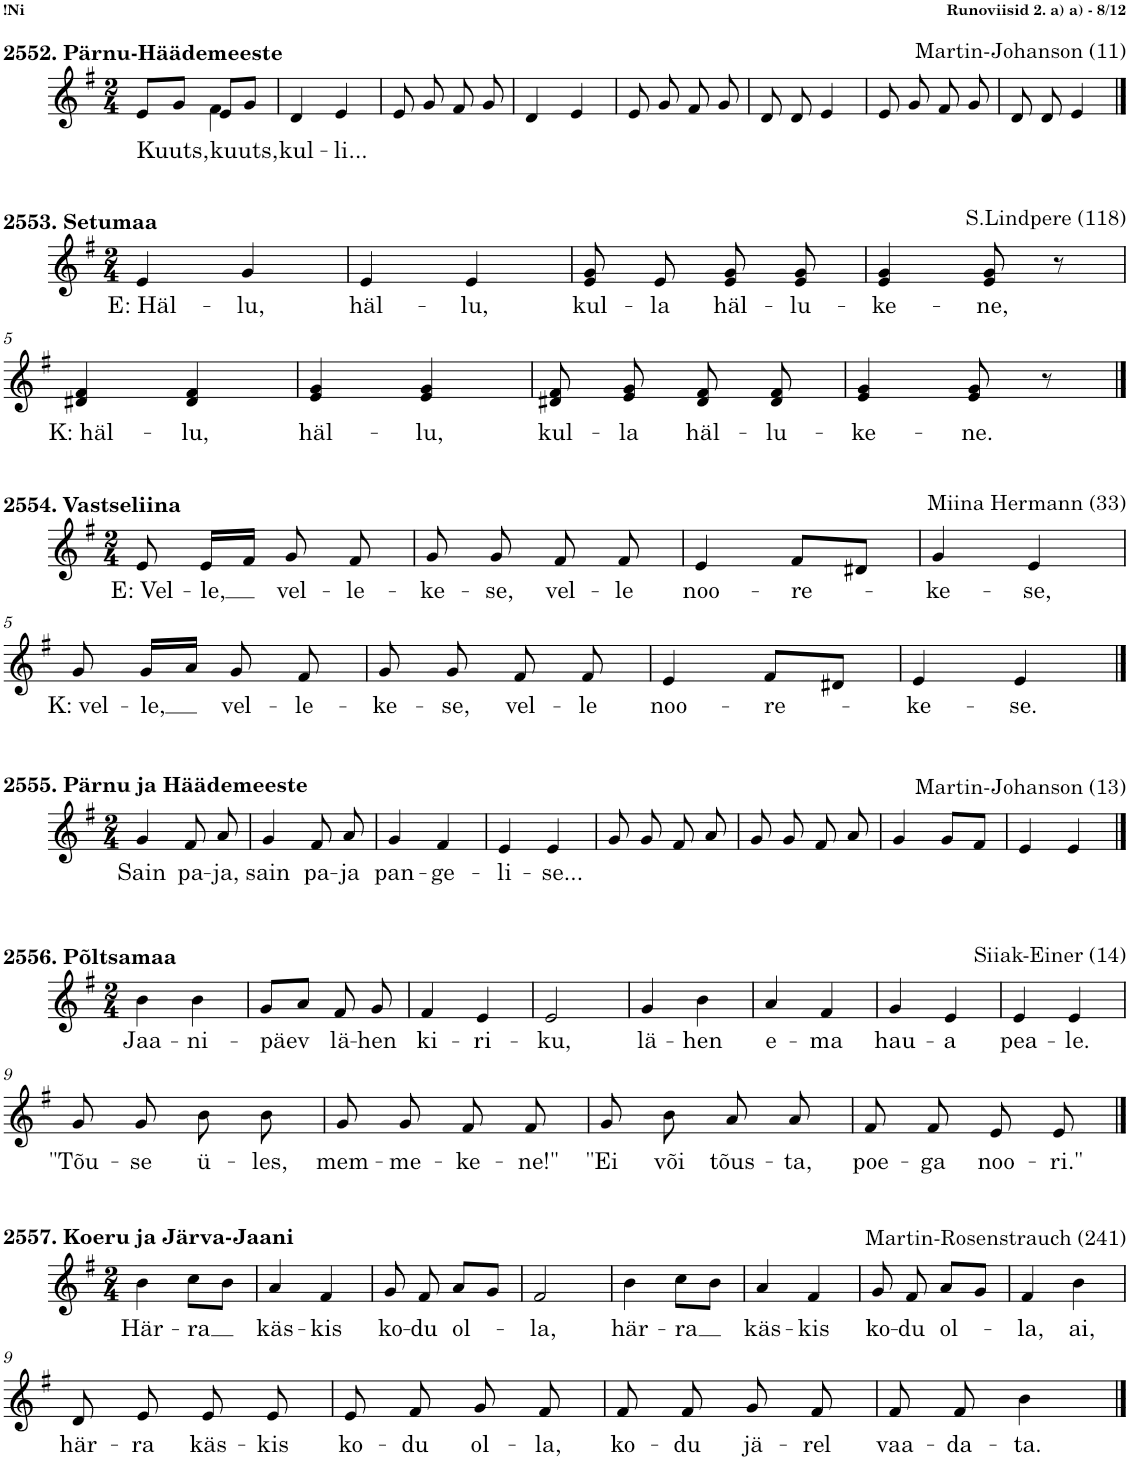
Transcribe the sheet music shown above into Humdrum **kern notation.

**kern	**text
*part1	*part1
*staff1	*staff1
*I"Piano	*
*I'Pno.	*
!!LO:PB:g=z
*clefG2	*
*k[f#]	*
*M2/4	*
=1	=1
!	!LO:LY:b
*^	*
8e/L	4ryy	Kuuts,
8g/J	.	.
!	!	!LO:LY:b
8e/L	4f#\	kuuts,
8g/J	.	.
*v	*v	*
=2	=2
!	!LO:LY:b
4d/	kul-
!	!LO:LY:b
4e/	-li...
=3	=3
8e/	.
8g/	.
8f#/	.
8g/	.
=4	=4
4d/	.
4e/	.
=5	=5
8e/	.
8g/	.
8f#/	.
8g/	.
=6	=6
8d/	.
8d/	.
4e/	.
=7	=7
8e/	.
8g/	.
8f#/	.
8g/	.
=8	=8
8d/	.
8d/	.
4e/	.
!!LO:LB:g=z
==1	==1
*k[f#]	*
*M2/4	*
!	!LO:LY:b
4e/	E: Häl-
!	!LO:LY:b
4g/	-lu,
=2	=2
!	!LO:LY:b
4e/	häl-
!	!LO:LY:b
4e/	-lu,
=3	=3
!	!LO:LY:b
8e/ 8g/	kul-
!	!LO:LY:b
8e/	-la
!	!LO:LY:b
8e/ 8g/	häl-
!	!LO:LY:b
8e/ 8g/	-lu-
=4	=4
!	!LO:LY:b
4e/ 4g/	-ke-
!	!LO:LY:b
8e/ 8g/	-ne,
8r	.
!!LO:LB:g=z
=5	=5
!	!LO:LY:b
4d#X/ 4f#/	K: häl-
!	!LO:LY:b
4d#/ 4f#/	-lu,
=6	=6
!	!LO:LY:b
4e/ 4g/	häl-
!	!LO:LY:b
4e/ 4g/	-lu,
=7	=7
!	!LO:LY:b
8d#X/ 8f#/	kul-
!	!LO:LY:b
8e/ 8g/	-la
!	!LO:LY:b
8d#/ 8f#/	häl-
!	!LO:LY:b
8d#/ 8f#/	-lu-
=8	=8
!	!LO:LY:b
4e/ 4g/	-ke-
!	!LO:LY:b
8e/ 8g/	-ne.
8r	.
!!LO:LB:g=z
==1	==1
*k[f#]	*
*M2/4	*
!	!LO:LY:b
8e/	E: Vel-
!	!LO:LY:b
16e/LL	-le,
16f#/JJ	.
!	!LO:LY:b
8g/	vel-
!	!LO:LY:b
8f#/	-le-
=2	=2
!	!LO:LY:b
8g/	-ke-
!	!LO:LY:b
8g/	-se,
!	!LO:LY:b
8f#/	vel-
!	!LO:LY:b
8f#/	-le
=3	=3
!	!LO:LY:b
4e/	noo-
!	!LO:LY:b
8f#/L	-re-
8d#X/J	.
=4	=4
!	!LO:LY:b
4g/	-ke-
!	!LO:LY:b
4e/	-se,
!!LO:LB:g=z
=5	=5
!	!LO:LY:b
8g/	K: vel-
!	!LO:LY:b
16g/LL	-le,
16a/JJ	.
!	!LO:LY:b
8g/	vel-
!	!LO:LY:b
8f#/	-le-
=6	=6
!	!LO:LY:b
8g/	-ke-
!	!LO:LY:b
8g/	-se,
!	!LO:LY:b
8f#/	vel-
!	!LO:LY:b
8f#/	-le
=7	=7
!	!LO:LY:b
4e/	noo-
!	!LO:LY:b
8f#/L	-re-
8d#X/J	.
=8	=8
!	!LO:LY:b
4e/	-ke-
!	!LO:LY:b
4e/	-se.
!!LO:LB:g=z
==1	==1
*k[f#]	*
*M2/4	*
!	!LO:LY:b
4g/	Sain
!	!LO:LY:b
8f#/	pa-
!	!LO:LY:b
8a/	-ja,
=2	=2
!	!LO:LY:b
4g/	sain
!	!LO:LY:b
8f#/	pa-
!	!LO:LY:b
8a/	-ja
=3	=3
!	!LO:LY:b
4g/	pan-
!	!LO:LY:b
4f#/	-ge-
=4	=4
!	!LO:LY:b
4e/	-li-
!	!LO:LY:b
4e/	-se...
=5	=5
8g/	.
8g/	.
8f#/	.
8a/	.
=6	=6
8g/	.
8g/	.
8f#/	.
8a/	.
=7	=7
4g/	.
8g/L	.
8f#/J	.
=8	=8
4e/	.
4e/	.
!!LO:LB:g=z
==1	==1
*k[f#]	*
*M2/4	*
!	!LO:LY:b
4b\	Jaa-
!	!LO:LY:b
4b\	-ni-
=2	=2
!	!LO:LY:b
8g/L	-päev
8a/J	.
!	!LO:LY:b
8f#/	lä-
!	!LO:LY:b
8g/	-hen
=3	=3
!	!LO:LY:b
4f#/	ki-
!	!LO:LY:b
4e/	-ri-
=4	=4
!	!LO:LY:b
2e/	-ku,
=5	=5
!	!LO:LY:b
4g/	lä-
!	!LO:LY:b
4b\	-hen
=6	=6
!	!LO:LY:b
4a/	e-
!	!LO:LY:b
4f#/	-ma
=7	=7
!	!LO:LY:b
4g/	hau-
!	!LO:LY:b
4e/	-a
=8	=8
!	!LO:LY:b
4e/	pea-
!	!LO:LY:b
4e/	-le.
!!LO:LB:g=z
=9	=9
!	!LO:LY:b
8g/	"Tõu-
!	!LO:LY:b
8g/	-se
!	!LO:LY:b
8b\	ü-
!	!LO:LY:b
8b\	-les,
=10	=10
!	!LO:LY:b
8g/	mem-
!	!LO:LY:b
8g/	-me-
!	!LO:LY:b
8f#/	-ke-
!	!LO:LY:b
8f#/	-ne!"
=11	=11
!	!LO:LY:b
8g/	"Ei
!	!LO:LY:b
8b\	või
!	!LO:LY:b
8a/	tõus-
!	!LO:LY:b
8a/	-ta,
=12	=12
!	!LO:LY:b
8f#/	poe-
!	!LO:LY:b
8f#/	-ga
!	!LO:LY:b
8e/	noo-
!	!LO:LY:b
8e/	-ri."
!!LO:LB:g=z
==1	==1
*k[f#]	*
*M2/4	*
!	!LO:LY:b
4b\	Här-
!	!LO:LY:b
8cc\L	-ra
8b\J	.
=2	=2
!	!LO:LY:b
4a/	käs-
!	!LO:LY:b
4f#/	-kis
=3	=3
!	!LO:LY:b
8g/	ko-
!	!LO:LY:b
8f#/	-du
!	!LO:LY:b
8a/L	ol-
8g/J	.
=4	=4
!	!LO:LY:b
2f#/	la,
=5	=5
!	!LO:LY:b
4b\	här-
!	!LO:LY:b
8cc\L	-ra
8b\J	.
=6	=6
!	!LO:LY:b
4a/	käs-
!	!LO:LY:b
4f#/	-kis
=7	=7
!	!LO:LY:b
8g/	ko-
!	!LO:LY:b
8f#/	-du
!	!LO:LY:b
8a/L	ol-
8g/J	.
=8	=8
!	!LO:LY:b
4f#/	-la,
!	!LO:LY:b
4b\	ai,
!!LO:LB:g=z
=9	=9
!	!LO:LY:b
8d/	här-
!	!LO:LY:b
8e/	-ra
!	!LO:LY:b
8e/	käs-
!	!LO:LY:b
8e/	-kis
=10	=10
!	!LO:LY:b
8e/	ko-
!	!LO:LY:b
8f#/	-du
!	!LO:LY:b
8g/	ol-
!	!LO:LY:b
8f#/	-la,
=11	=11
!	!LO:LY:b
8f#/	ko-
!	!LO:LY:b
8f#/	-du
!	!LO:LY:b
8g/	jä-
!	!LO:LY:b
8f#/	-rel
=12	=12
!	!LO:LY:b
8f#/	vaa-
!	!LO:LY:b
8f#/	-da-
!	!LO:LY:b
4b\	-ta.
==	==
*-	*-
